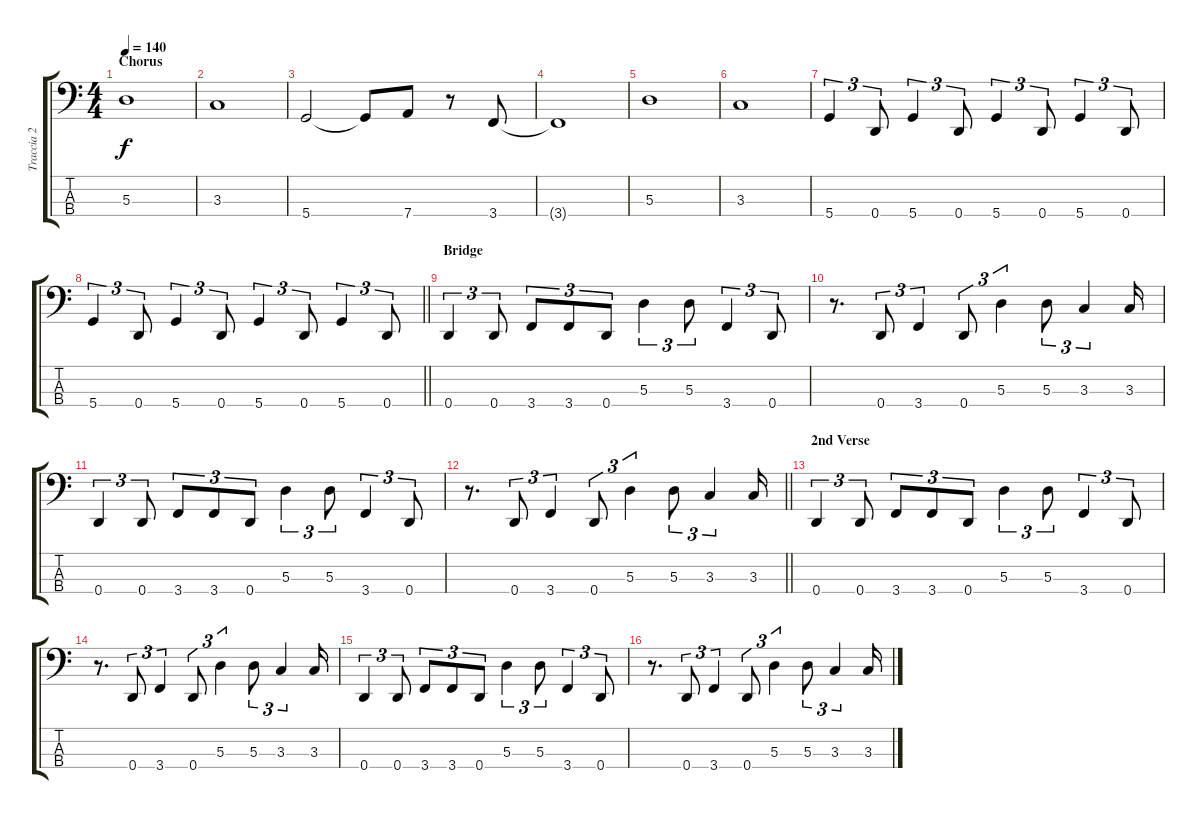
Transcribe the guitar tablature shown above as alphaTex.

\track ("Traccia 2" "Traccia 2") {instrument slapbass1}
\staff {score tabs}
\tuning (G2 D2 A1 D1) {hide}
\ts (4 4)
\section ("" "Chorus")
\tempo 140
\clef f4
\ks c
5.3.1{dy f} |
3.3.1 |
5.4.2 5.4{t}.8 7.4.8 r.8 3.4.8 |
3.4{t}.1 |
5.3.1 |
3.3.1 |
5.4.4{tu (3 2)} 0.4.8{tu (3 2)} 5.4.4{tu (3 2)} 0.4.8{tu (3 2)} 5.4.4{tu (3 2)} 0.4.8{tu (3 2)} 5.4.4{tu (3 2)} 0.4.8{tu (3 2)} |
\barLineRight lightlight
5.4.4{tu (3 2)} 0.4.8{tu (3 2)} 5.4.4{tu (3 2)} 0.4.8{tu (3 2)} 5.4.4{tu (3 2)} 0.4.8{tu (3 2)} 5.4.4{tu (3 2)} 0.4.8{tu (3 2)} |
\section ("" "Bridge")
0.4.4{tu (3 2)} 0.4.8{tu (3 2)} 3.4.8{tu (3 2)} 3.4.8{tu (3 2)} 0.4.8{tu (3 2)} 5.3.4{tu (3 2)} 5.3.8{tu (3 2)} 3.4.4{tu (3 2)} 0.4.8{tu (3 2)} |
r.8{d} 0.4.8{tu (3 2)} 3.4.4{tu (3 2)} 0.4.8{tu (3 2)} 5.3.4{tu (3 2)} 5.3.8{tu (3 2)} 3.3.4{tu (3 2)} 3.3.16 |
0.4.4{tu (3 2)} 0.4.8{tu (3 2)} 3.4.8{tu (3 2)} 3.4.8{tu (3 2)} 0.4.8{tu (3 2)} 5.3.4{tu (3 2)} 5.3.8{tu (3 2)} 3.4.4{tu (3 2)} 0.4.8{tu (3 2)} |
\barLineRight lightlight
r.8{d} 0.4.8{tu (3 2)} 3.4.4{tu (3 2)} 0.4.8{tu (3 2)} 5.3.4{tu (3 2)} 5.3.8{tu (3 2)} 3.3.4{tu (3 2)} 3.3.16 |
\section ("" "2nd Verse")
0.4.4{tu (3 2) instrument electricbasspick} 0.4.8{tu (3 2)} 3.4.8{tu (3 2)} 3.4.8{tu (3 2)} 0.4.8{tu (3 2)} 5.3.4{tu (3 2)} 5.3.8{tu (3 2)} 3.4.4{tu (3 2)} 0.4.8{tu (3 2)} |
r.8{d} 0.4.8{tu (3 2)} 3.4.4{tu (3 2)} 0.4.8{tu (3 2)} 5.3.4{tu (3 2)} 5.3.8{tu (3 2)} 3.3.4{tu (3 2)} 3.3.16 |
0.4.4{tu (3 2)} 0.4.8{tu (3 2)} 3.4.8{tu (3 2)} 3.4.8{tu (3 2)} 0.4.8{tu (3 2)} 5.3.4{tu (3 2)} 5.3.8{tu (3 2)} 3.4.4{tu (3 2)} 0.4.8{tu (3 2)} |
r.8{d} 0.4.8{tu (3 2)} 3.4.4{tu (3 2)} 0.4.8{tu (3 2)} 5.3.4{tu (3 2)} 5.3.8{tu (3 2)} 3.3.4{tu (3 2)} 3.3.16
